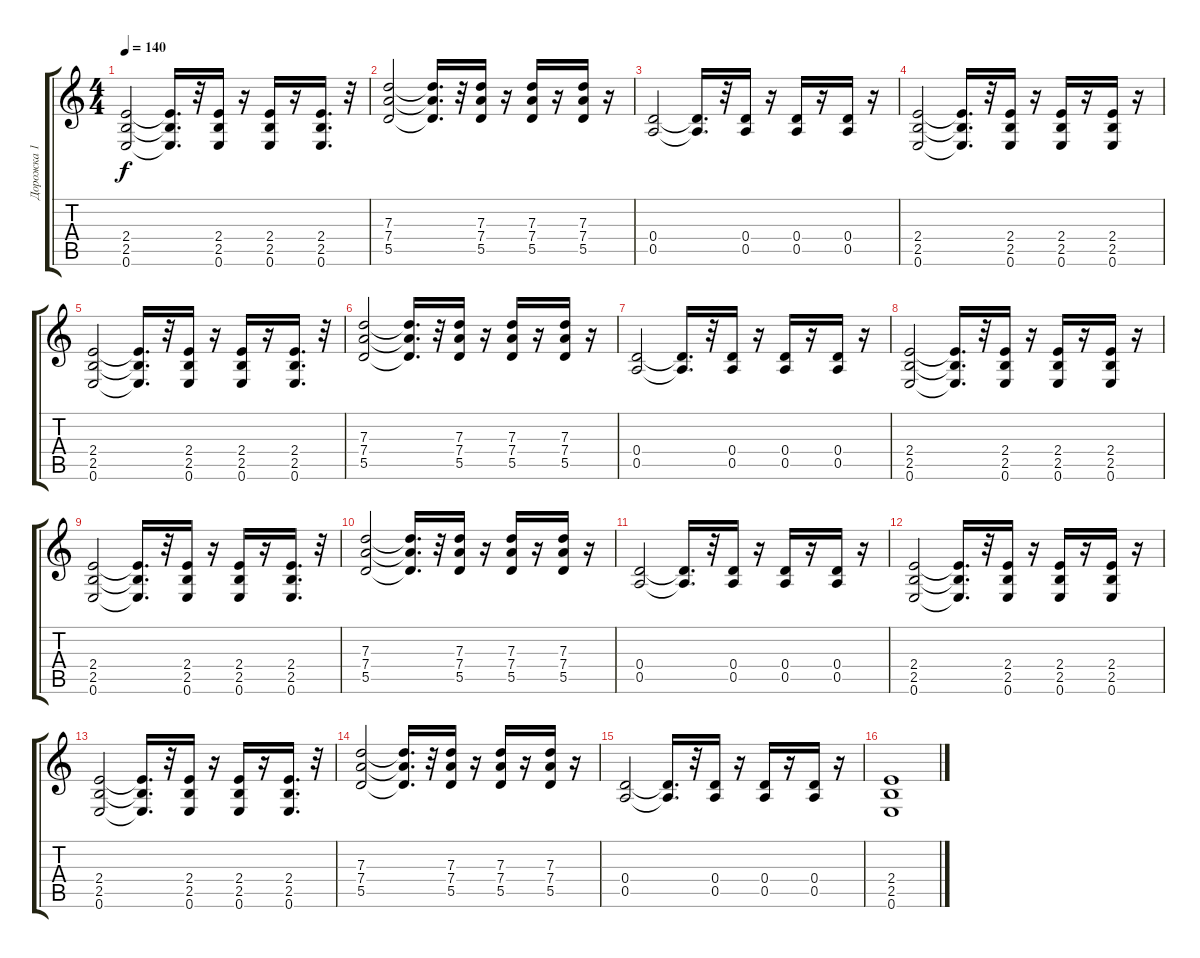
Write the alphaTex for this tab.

\track ("Дорожка 1" "Дорожка 1") {instrument overdrivenguitar}
\staff {score tabs}
\tuning (E4 B3 G3 D3 A2 E2) {hide}
\ts (4 4)
\tempo 140
\clef g2
\ks c
(2.4 2.5 0.6).2{dy f} (2.4{t} 2.5{t} 0.6{t}).16{d} r.32 (2.4 2.5 0.6).16 r.16 (2.4 2.5 0.6).16 r.16 (2.4 2.5 0.6).16{d} r.32 |
(7.3 7.4 5.5).2 (7.3{t} 7.4{t} 5.5{t}).16{d} r.32 (7.3 7.4 5.5).16 r.16 (7.3 7.4 5.5).16 r.16 (7.3 7.4 5.5).16 r.16 |
(0.4 0.5).2 (0.4{t} 0.5{t}).16{d} r.32 (0.4 0.5).16 r.16 (0.4 0.5).16 r.16 (0.4 0.5).16 r.16 |
(2.4 2.5 0.6).2 (2.4{t} 2.5{t} 0.6{t}).16{d} r.32 (2.4 2.5 0.6).16 r.16 (2.4 2.5 0.6).16 r.16 (2.4 2.5 0.6).16 r.16 |
(2.4 2.5 0.6).2 (2.4{t} 2.5{t} 0.6{t}).16{d} r.32 (2.4 2.5 0.6).16 r.16 (2.4 2.5 0.6).16 r.16 (2.4 2.5 0.6).16{d} r.32 |
(7.3 7.4 5.5).2 (7.3{t} 7.4{t} 5.5{t}).16{d} r.32 (7.3 7.4 5.5).16 r.16 (7.3 7.4 5.5).16 r.16 (7.3 7.4 5.5).16 r.16 |
(0.4 0.5).2 (0.4{t} 0.5{t}).16{d} r.32 (0.4 0.5).16 r.16 (0.4 0.5).16 r.16 (0.4 0.5).16 r.16 |
(2.4 2.5 0.6).2 (2.4{t} 2.5{t} 0.6{t}).16{d} r.32 (2.4 2.5 0.6).16 r.16 (2.4 2.5 0.6).16 r.16 (2.4 2.5 0.6).16 r.16 |
(2.4 2.5 0.6).2 (2.4{t} 2.5{t} 0.6{t}).16{d} r.32 (2.4 2.5 0.6).16 r.16 (2.4 2.5 0.6).16 r.16 (2.4 2.5 0.6).16{d} r.32 |
(7.3 7.4 5.5).2 (7.3{t} 7.4{t} 5.5{t}).16{d} r.32 (7.3 7.4 5.5).16 r.16 (7.3 7.4 5.5).16 r.16 (7.3 7.4 5.5).16 r.16 |
(0.4 0.5).2 (0.4{t} 0.5{t}).16{d} r.32 (0.4 0.5).16 r.16 (0.4 0.5).16 r.16 (0.4 0.5).16 r.16 |
(2.4 2.5 0.6).2 (2.4{t} 2.5{t} 0.6{t}).16{d} r.32 (2.4 2.5 0.6).16 r.16 (2.4 2.5 0.6).16 r.16 (2.4 2.5 0.6).16 r.16 |
(2.4 2.5 0.6).2 (2.4{t} 2.5{t} 0.6{t}).16{d} r.32 (2.4 2.5 0.6).16 r.16 (2.4 2.5 0.6).16 r.16 (2.4 2.5 0.6).16{d} r.32 |
(7.3 7.4 5.5).2 (7.3{t} 7.4{t} 5.5{t}).16{d} r.32 (7.3 7.4 5.5).16 r.16 (7.3 7.4 5.5).16 r.16 (7.3 7.4 5.5).16 r.16 |
(0.4 0.5).2 (0.4{t} 0.5{t}).16{d} r.32 (0.4 0.5).16 r.16 (0.4 0.5).16 r.16 (0.4 0.5).16 r.16 |
(2.4 2.5 0.6).1
